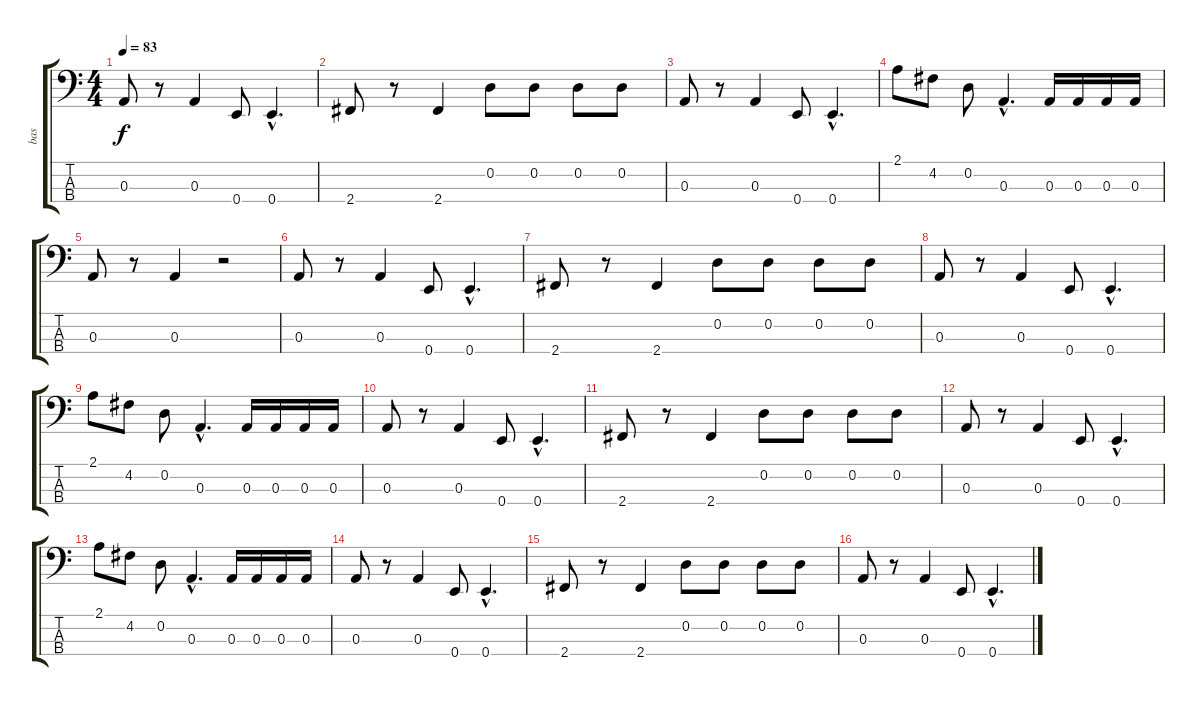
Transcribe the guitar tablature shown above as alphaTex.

\track ("bas" "bas") {instrument electricbasspick}
\staff {score tabs}
\tuning (G2 D2 A1 E1) {hide}
\ts (4 4)
\tempo 83
\clef f4
\ks c
0.3.8{dy f} r.8 0.3.4 0.4.8 0.4{hac}.4{d} |
2.4.8 r.8 2.4.4 0.2.8 0.2.8 0.2.8 0.2.8 |
0.3.8 r.8 0.3.4 0.4.8 0.4{hac}.4{d} |
2.1.8 4.2.8 0.2.8 0.3{hac}.4{d} 0.3.16 0.3.16 0.3.16 0.3.16 |
0.3.8 r.8 0.3.4 r.2 |
0.3.8 r.8 0.3.4 0.4.8 0.4{hac}.4{d} |
2.4.8 r.8 2.4.4 0.2.8 0.2.8 0.2.8 0.2.8 |
0.3.8 r.8 0.3.4 0.4.8 0.4{hac}.4{d} |
2.1.8 4.2.8 0.2.8 0.3{hac}.4{d} 0.3.16 0.3.16 0.3.16 0.3.16 |
0.3.8 r.8 0.3.4 0.4.8 0.4{hac}.4{d} |
2.4.8 r.8 2.4.4 0.2.8 0.2.8 0.2.8 0.2.8 |
0.3.8 r.8 0.3.4 0.4.8 0.4{hac}.4{d} |
2.1.8 4.2.8 0.2.8 0.3{hac}.4{d} 0.3.16 0.3.16 0.3.16 0.3.16 |
0.3.8 r.8 0.3.4 0.4.8 0.4{hac}.4{d} |
2.4.8 r.8 2.4.4 0.2.8 0.2.8 0.2.8 0.2.8 |
0.3.8 r.8 0.3.4 0.4.8 0.4{hac}.4{d}
